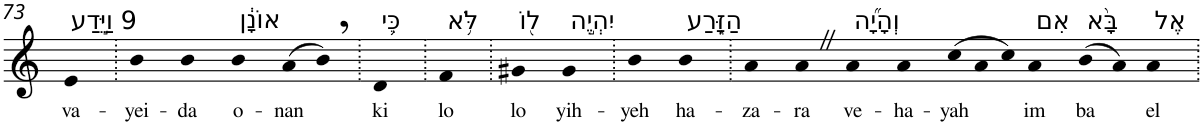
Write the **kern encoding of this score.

**kern	**text
*part1	*part1
*staff1	*staff1
*I"Piano	*
*I'Pno	*
!!LO:PB:g=z
*clefG2	*
*k[]	*
=73	=73
!LO:TX:a:t=9 וַיֵּ֣דַע	!
!	!LO:LY:b
4e	va-
=74.	=74.
!	!LO:LY:b
4b	-yei-
!	!LO:LY:b
4b	-da
!LO:TX:a:t=אוֹנָ֔ן	!
!	!LO:LY:b
4b	o-
!	!LO:LY:b
(>8a	-nan
8b,)	.
=75.	=75.
!LO:TX:a:t=כִּ֛י	!
!	!LO:LY:b
4d	ki
=76.	=76.
!LO:TX:a:t=לֹּ֥א	!
!	!LO:LY:b
4f	lo
=77.	=77.
!LO:TX:a:t=ל֖וֹ	!
!	!LO:LY:b
4g#X	lo
!LO:TX:a:t=יִהְיֶ֣ה	!
!	!LO:LY:b
4g#	yih-
=78.	=78.
!	!LO:LY:b
4b	-yeh
!LO:TX:a:t=הַזָּ֑רַע	!
!	!LO:LY:b
4b	ha-
=79.	=79.
!	!LO:LY:b
4a	-za-
!	!LO:LY:b
4aZ	-ra
!LO:TX:a:t=וְהָיָ֞ה	!
!	!LO:LY:b
4a	ve-
!	!LO:LY:b
4a	-ha-
*Xtuplet	*
!	!LO:LY:b
(>12cc	-yah
12a	.
12cc)	.
!LO:TX:a:t=אִם	!
!	!LO:LY:b
4a	im
!LO:TX:a:t=בָּ֨א	!
!	!LO:LY:b
(>8b	ba
8a)	.
!LO:TX:a:t=אֶל	!
!	!LO:LY:b
4a	el
=.	=.
*-	*-
